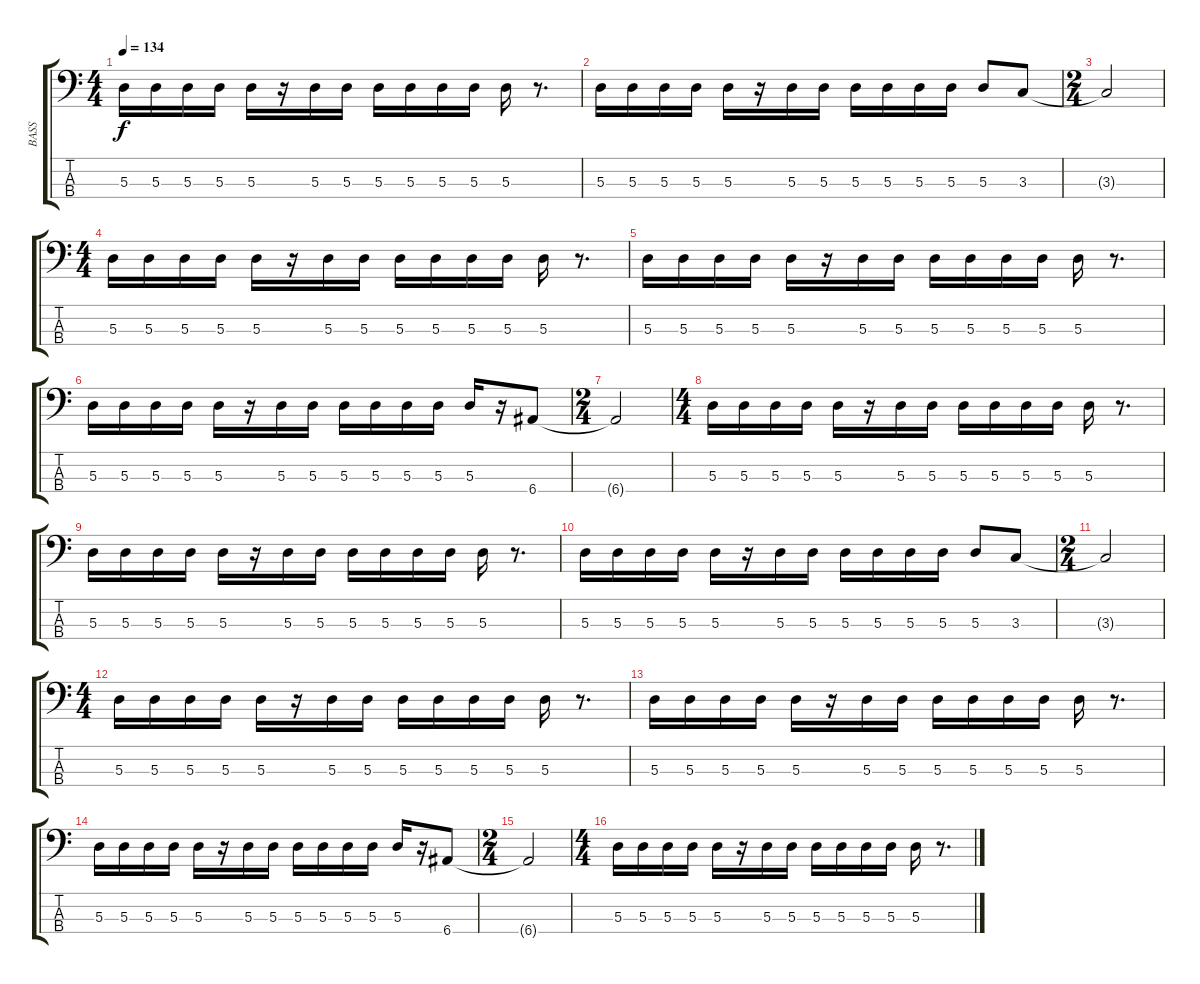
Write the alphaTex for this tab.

\track ("BASS" "BASS") {instrument electricbassfinger}
\staff {score tabs}
\tuning (G2 D2 A1 E1) {hide}
\ts (4 4)
\tempo 134
\clef f4
\ks c
5.3.16{dy f} 5.3.16 5.3.16 5.3.16 5.3.16 r.16 5.3.16 5.3.16 5.3.16 5.3.16 5.3.16 5.3.16 5.3.16 r.8{d} |
5.3.16 5.3.16 5.3.16 5.3.16 5.3.16 r.16 5.3.16 5.3.16 5.3.16 5.3.16 5.3.16 5.3.16 5.3.8 3.3.8 |
\ts (2 4)
3.3{t}.2 |
\ts (4 4)
5.3.16 5.3.16 5.3.16 5.3.16 5.3.16 r.16 5.3.16 5.3.16 5.3.16 5.3.16 5.3.16 5.3.16 5.3.16 r.8{d} |
5.3.16 5.3.16 5.3.16 5.3.16 5.3.16 r.16 5.3.16 5.3.16 5.3.16 5.3.16 5.3.16 5.3.16 5.3.16 r.8{d} |
5.3.16 5.3.16 5.3.16 5.3.16 5.3.16 r.16 5.3.16 5.3.16 5.3.16 5.3.16 5.3.16 5.3.16 5.3.16 r.16 6.4.8 |
\ts (2 4)
6.4{t}.2 |
\ts (4 4)
5.3.16 5.3.16 5.3.16 5.3.16 5.3.16 r.16 5.3.16 5.3.16 5.3.16 5.3.16 5.3.16 5.3.16 5.3.16 r.8{d} |
5.3.16 5.3.16 5.3.16 5.3.16 5.3.16 r.16 5.3.16 5.3.16 5.3.16 5.3.16 5.3.16 5.3.16 5.3.16 r.8{d} |
5.3.16 5.3.16 5.3.16 5.3.16 5.3.16 r.16 5.3.16 5.3.16 5.3.16 5.3.16 5.3.16 5.3.16 5.3.8 3.3.8 |
\ts (2 4)
3.3{t}.2 |
\ts (4 4)
5.3.16 5.3.16 5.3.16 5.3.16 5.3.16 r.16 5.3.16 5.3.16 5.3.16 5.3.16 5.3.16 5.3.16 5.3.16 r.8{d} |
5.3.16 5.3.16 5.3.16 5.3.16 5.3.16 r.16 5.3.16 5.3.16 5.3.16 5.3.16 5.3.16 5.3.16 5.3.16 r.8{d} |
5.3.16 5.3.16 5.3.16 5.3.16 5.3.16 r.16 5.3.16 5.3.16 5.3.16 5.3.16 5.3.16 5.3.16 5.3.16 r.16 6.4.8 |
\ts (2 4)
6.4{t}.2 |
\ts (4 4)
5.3.16 5.3.16 5.3.16 5.3.16 5.3.16 r.16 5.3.16 5.3.16 5.3.16 5.3.16 5.3.16 5.3.16 5.3.16 r.8{d}
